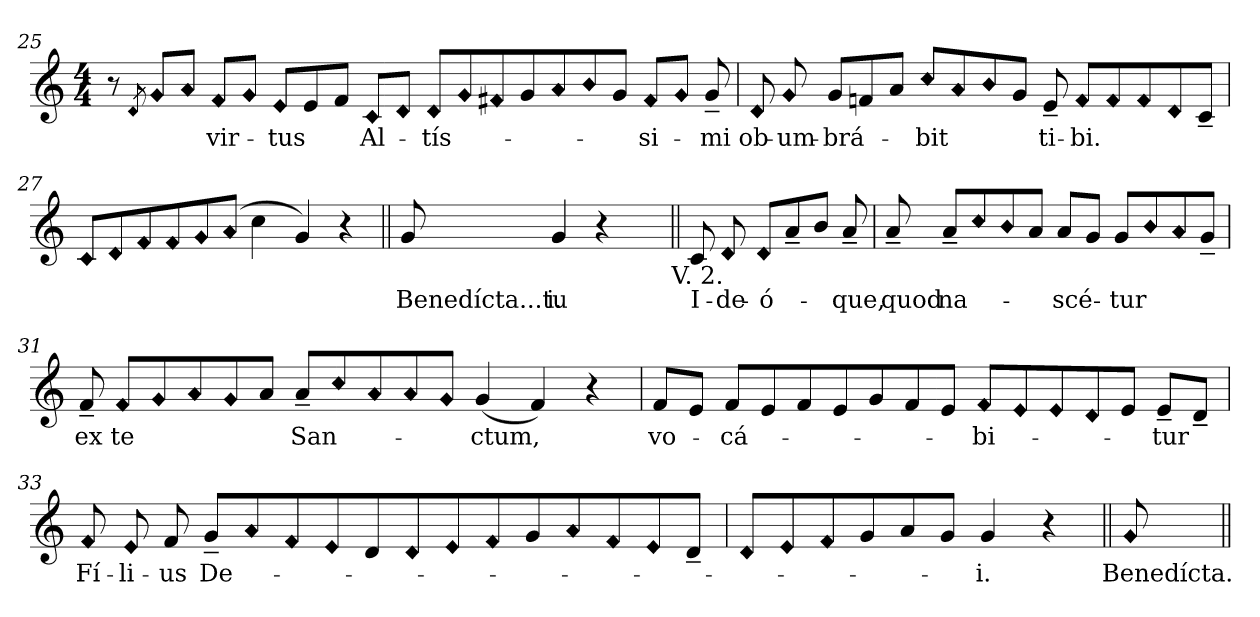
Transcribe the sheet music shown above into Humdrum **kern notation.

**kern	**text
*part1	*part1
*staff1	*staff1
!!LO:LB:g=z
*clefG2	*
*k[]	*
*C:	*
*M4/4	*
=25	=25
!	!LO:LY:b:color=#000000
8r	et
!LO:N:head=diamond	!
8qdi/	.
!LO:N:head=diamond	!
8gi/L	.
!LO:N:head=diamond	!
8ai/J	.
!LO:N:head=diamond	!
!	!LO:LY:b:color=#000000
8fi/L	vir-
!LO:N:head=diamond	!
8gi/J	.
!LO:N:head=diamond	!
!	!LO:LY:b:color=#000000
8ei/L	-tus
8ei/	.
8fi/J	.
!LO:N:head=diamond	!
!	!LO:LY:b:color=#000000
8ci/L	Al-
!LO:N:head=diamond	!
8di/J	.
!LO:N:head=diamond	!
!	!LO:LY:b:color=#000000
8di/L	-tís-
!LO:N:head=diamond	!
8gi/	.
!LO:N:head=diamond	!
8f#Xi/	.
8gi/	.
!LO:N:head=diamond	!
8ai/	.
!LO:N:head=diamond	!
8bi/	.
8gi/J	.
!LO:N:head=diamond	!
!	!LO:LY:b:color=#000000
8f#i/L	-si-
!LO:N:head=diamond	!
8gi/J	.
!	!LO:LY:b:color=#000000
8g~i/	-mi
=26'	=26'
!LO:N:head=diamond	!
!	!LO:LY:b:color=#000000
8di/	ob-
!LO:N:head=diamond	!
!	!LO:LY:b:color=#000000
8gi/	-um-
!	!LO:LY:b:color=#000000
8gi/L	-brá-
8fni/	.
8ai/J	.
!LO:N:head=diamond	!
!	!LO:LY:b:color=#000000
8cci/L	-bit
!LO:N:head=diamond	!
8ai/	.
!LO:N:head=diamond	!
8bi/	.
8gi/J	.
!	!LO:LY:b:color=#000000
8e~i/	ti-
!LO:N:head=diamond	!
!	!LO:LY:b:color=#000000
8fi/L	-bi.
!LO:N:head=diamond	!
8fi/	.
!LO:N:head=diamond	!
8fi/	.
!LO:N:head=diamond	!
8di/	.
8c~i/J	.
!!LO:LB:g=z
=27'	=27'
!LO:N:head=diamond	!
8ci/L	.
!LO:N:head=diamond	!
8di/	.
!LO:N:head=diamond	!
8fi/	.
!LO:N:head=diamond	!
8fi/	.
!LO:N:head=diamond	!
8gi/	.
!LO:N:head=diamond	!
(8ai/J	.
4cci\	.
4gi/)	.
4r	.
=28||	=28||
!LO:N:head=diamond	!
!	!LO:LY:b:color=#000000
*^	*
8gi/	2ryy	Benedícta...tu
!	!	!LO:LY:b:color=#000000
4gi/	.	i.
4r	.	.
.	16ryy	.
.	32ryy	.
.	64ryy	.
.	128...ryy	.
!	!LO:TX:b:t=V. 2.	!
.	1024ryy	.
=29||	=29||	=29||
!LO:N:head=diamond	!	!
*v	*v	*
*^	*
!	!	!LO:LY:b:color=#000000
*v	*v	*
8ci/	I-
!LO:N:head=diamond	!
!	!LO:LY:b:color=#000000
8di/	-de-
!LO:N:head=diamond	!
!	!LO:LY:b:color=#000000
8di/L	-ó-
8a~i/	.
8bi/J	.
!	!LO:LY:b:color=#000000
8a~i/	-que,
=30'	=30'
!	!LO:LY:b:color=#000000
8a~i/	quod
!	!LO:LY:b:color=#000000
8a~i/L	na-
!LO:N:head=diamond	!
8cci/	.
!LO:N:head=diamond	!
8bi/	.
8ai/J	.
!	!LO:LY:b:color=#000000
8ai/L	-scé-
8gi/J	.
!	!LO:LY:b:color=#000000
8gi/L	-tur
!LO:N:head=diamond	!
8bi/	.
!LO:N:head=diamond	!
8ai/	.
8g~i/J	.
!!LO:LB:g=z
=31'	=31'
!	!LO:LY:b:color=#000000
8f~i/	ex
!LO:N:head=diamond	!
!	!LO:LY:b:color=#000000
8fi/L	te
!LO:N:head=diamond	!
8gi/	.
!LO:N:head=diamond	!
8ai/	.
!LO:N:head=diamond	!
8gi/	.
8ai/J	.
!	!LO:LY:b:color=#000000
8a~i/L	San-
!LO:N:head=diamond	!
8cci/	.
!LO:N:head=diamond	!
8ai/	.
!LO:N:head=diamond	!
8ai/	.
!LO:N:head=diamond	!
8gi/J	.
!	!LO:LY:b:color=#000000
(4gi/	-ctum,
4fi/)	.
4r	.
=32	=32
!	!LO:LY:b:color=#000000
8fi/L	vo-
8ei/J	.
!	!LO:LY:b:color=#000000
8fi/L	-cá-
8ei/	.
8fi/	.
8ei/	.
8gi/	.
8fi/	.
8ei/J	.
!LO:N:head=diamond	!
!	!LO:LY:b:color=#000000
8fi/L	-bi-
!LO:N:head=diamond	!
8ei/	.
!LO:N:head=diamond	!
8ei/	.
!LO:N:head=diamond	!
8di/	.
8ei/J	.
!	!LO:LY:b:color=#000000
8e~i/L	-tur
8d~i/J	.
!!LO:LB:g=z
=33'	=33'
!LO:N:head=diamond	!
!	!LO:LY:b:color=#000000
8fi/	Fí-
!LO:N:head=diamond	!
!	!LO:LY:b:color=#000000
8ei/	-li-
!	!LO:LY:b:color=#000000
8fi/	-us
!	!LO:LY:b:color=#000000
8g~i/L	De-
!LO:N:head=diamond	!
8ai/	.
!LO:N:head=diamond	!
8fi/	.
!LO:N:head=diamond	!
8ei/	.
8di/	.
!LO:N:head=diamond	!
8di/	.
!LO:N:head=diamond	!
8ei/	.
!LO:N:head=diamond	!
8fi/	.
8gi/	.
!LO:N:head=diamond	!
8ai/	.
!LO:N:head=diamond	!
8fi/	.
!LO:N:head=diamond	!
8ei/	.
8d~i/J	.
=34'	=34'
!LO:N:head=diamond	!
8di/L	.
!LO:N:head=diamond	!
8ei/	.
!LO:N:head=diamond	!
8fi/	.
8gi/	.
8ai/	.
8gi/J	.
!	!LO:LY:b:color=#000000
4gi/	-i.
4r	.
=35||	=35||
!LO:N:head=diamond	!
!	!LO:LY:b:color=#000000
8gi/	Benedícta.
=||	=||
*-	*-
